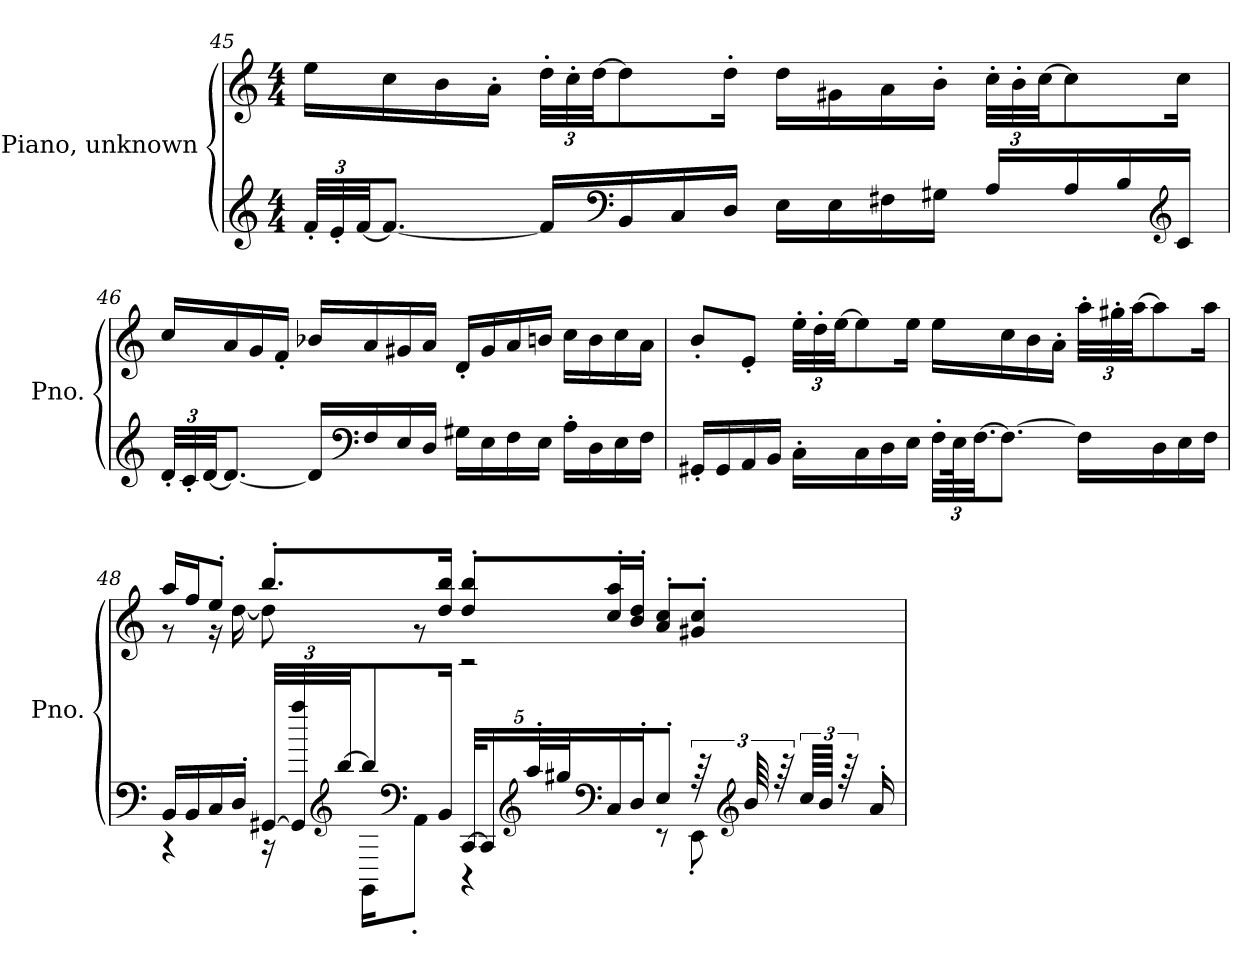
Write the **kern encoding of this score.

**kern	**kern
*part1	*part1
*staff2	*staff1
*I"Piano, unknown	*
*I'Pno.	*
!!LO:LB:g=z
*clefG2	*clefG2
*k[]	*k[]
*M4/4	*M4/4
*Xbrackettup	*
=45	=45
48f'/LLL	16ee\LL
48e'/	.
[48f/JJ	.
8.f/J_	16cc\
.	16b\
.	16a'\JJ
*	*Xbrackettup
16f/LL]	48dd'\LLL
.	48cc'\
.	[48dd\JJ
*clefF4	*
16BB/	8dd\]
16C/	.
16D/JJ	16dd'\Jk
16E\LL	16dd\LL
16E\	16g#X\
16F#X\	16a\
16G#X\JJ	16b'\JJ
16A/LL	48cc'\LLL
.	48b'\
.	[48cc\JJ
16A/	8cc\]
16B/	.
*clefG2	*
16c/JJ	16cc\Jk
!!LO:PB:g=z
=46	=46
48d'/LLL	16cc/LL
48c'/	.
[48d/JJ	.
8.d/J_	16a/
.	16g/
.	16f'/JJ
16d/LL]	16b-X/LL
*clefF4	*
16F/	16a/
16E/	16g#X/
16D/JJ	16a/JJ
16G#X\LL	16d'/LL
16E\	16g#/
16F\	16a/
16E\JJ	16bn/JJ
16A'\LL	16cc\LL
16D\	16b\
16E\	16cc\
16F\JJ	16a\JJ
=47	=47
16GG#X'/LL	8b'/L
16GG#/	.
16AA/	8e'/J
16BB/JJ	.
16C'\LL	48ee'\LLL
.	48dd'\
.	[48ee\JJ
16C\	8ee\]
16D\	.
16E\JJ	16ee\Jk
48F'\LLL	16ee\LL
96E\K	.
[48.F\JJ	.
8.F\J_	16cc\
.	16b\
.	16a'\JJ
16F\LL]	48aa'\LLL
.	48gg#X'\
.	[48aa\JJ
16D\	8aa\]
16E\	.
16F\JJ	16aa\Jk
!!LO:LB:g=z
=48	=48
*^	*^
16BB/LL	4r	16aa/LL	8r
16BB/	.	16ff/J	.
16C/	.	8ee'/J	16r
16D'/JJ	.	.	[16dd\
[48GG#X/LLL	16r	8.bb'/L	8dd\]
48GG#/] 48aa/	.	.	.
*clefG2	*	*	*
[48bb/JJ	.	.	.
8bb/]	16GG#\KL	.	.
*clefF4	*	*	*
.	8AA'\J	.	8r
16BB/Jk	.	16dd/ 16bb/Jk	.
[40CC/KLL	4r	8dd/' 8bb/'L	2r
20CC/]	.	.	.
*clefG2	*	*	*
40aa'/L	.	.	.
40gg#X/J	.	.	.
*clefF4	*	*	*
16C/	.	16cc/' 16aa/'L	.
16D'/J	.	16b/' 16dd/'JJ	.
8E'/J	8r	8a/' 8cc/'L	.
*brackettup	*	*	*
96r	8EE'\	8g#X/' 8cc/'J	.
*clefG2	*	*	*
96b/	.	.	.
96r	.	.	.
96cc/LLLL	.	.	.
96b/JJJJ	.	.	.
96r	.	.	.
16a'/	.	.	.
*v	*v	*	*
*	*v	*v
=	=
*-	*-
